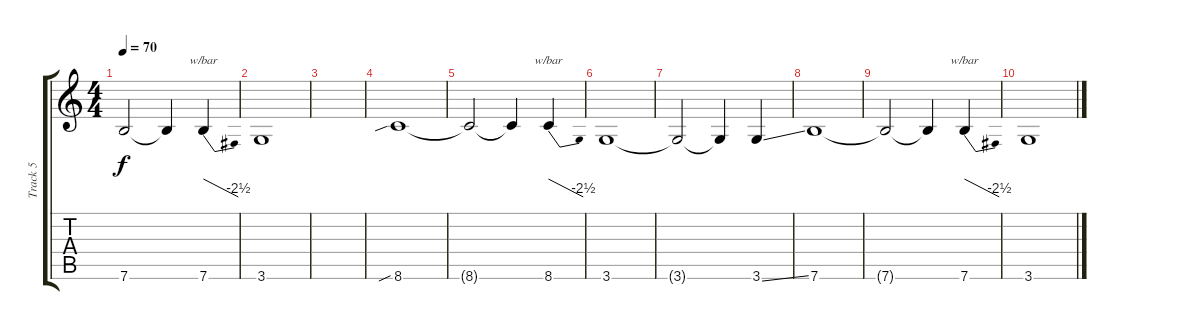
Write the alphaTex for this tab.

\track ("Track 5" "Track 5") {instrument guitarharmonics}
\staff {score tabs}
\tuning (E4 B3 G3 D3 A2 E2) {hide}
\ts (4 4)
\tempo 70
\clef g2
\ks c
7.6{t}.2{dy f} 7.6{t}.4 7.6.4{tbe (dive default 0 0 60 -10)} |
3.6.1 |
|
8.6{sib}.1 |
8.6{t}.2 8.6{t}.4 8.6.4{tbe (dive default 0 0 60 -10)} |
3.6.1 |
3.6{t}.2 3.6{t}.4 3.6{ss}.4 |
7.6.1 |
7.6{t}.2 7.6{t}.4 7.6.4{tbe (dive default 0 0 60 -10)} |
3.6.1
